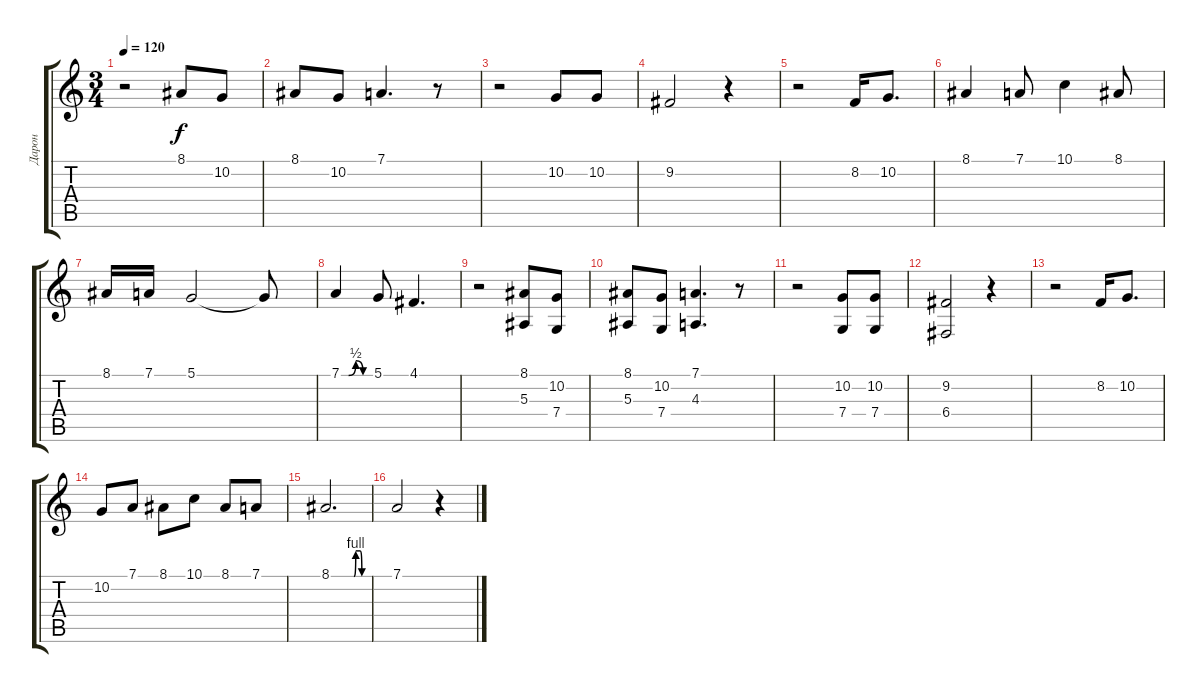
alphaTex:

\track ("Дарон" "Дарон") {instrument flute}
\staff {score tabs}
\tuning (D4 A3 F3 C3 G2 D2) {hide}
\ts (3 4)
\tempo 120
\clef g2
\ks c
r.2{dy f} 8.1.8 10.2.8 |
8.1.8 10.2.8 7.1.4{d} r.8 |
r.2 10.2.8 10.2.8 |
9.2.2 r.4 |
r.2 8.2.16 10.2.8{d} |
8.1.4 7.1.8 10.1.4 8.1.8 |
8.1.16 7.1.16 5.1.2 5.1{t}.8 |
7.1{be (custom 0 0 15 0 30 2 45 0 60 0)}.4 5.1.8 4.1.4{d} |
r.2 (8.1 5.3).8 (10.2 7.4).8 |
(8.1 5.3).8 (10.2 7.4).8 (7.1 4.3).4{d} r.8 |
r.2 (10.2 7.4).8 (10.2 7.4).8 |
(9.2 6.4).2 r.4 |
r.2 8.2.16 10.2.8{d} |
10.2.8 7.1.8 8.1.8 10.1.8 8.1.8 7.1.8 |
8.1{be (custom 0 0 37 0 40 4 47 4 50 0 60 0)}.2{d} |
7.1.2 r.4
